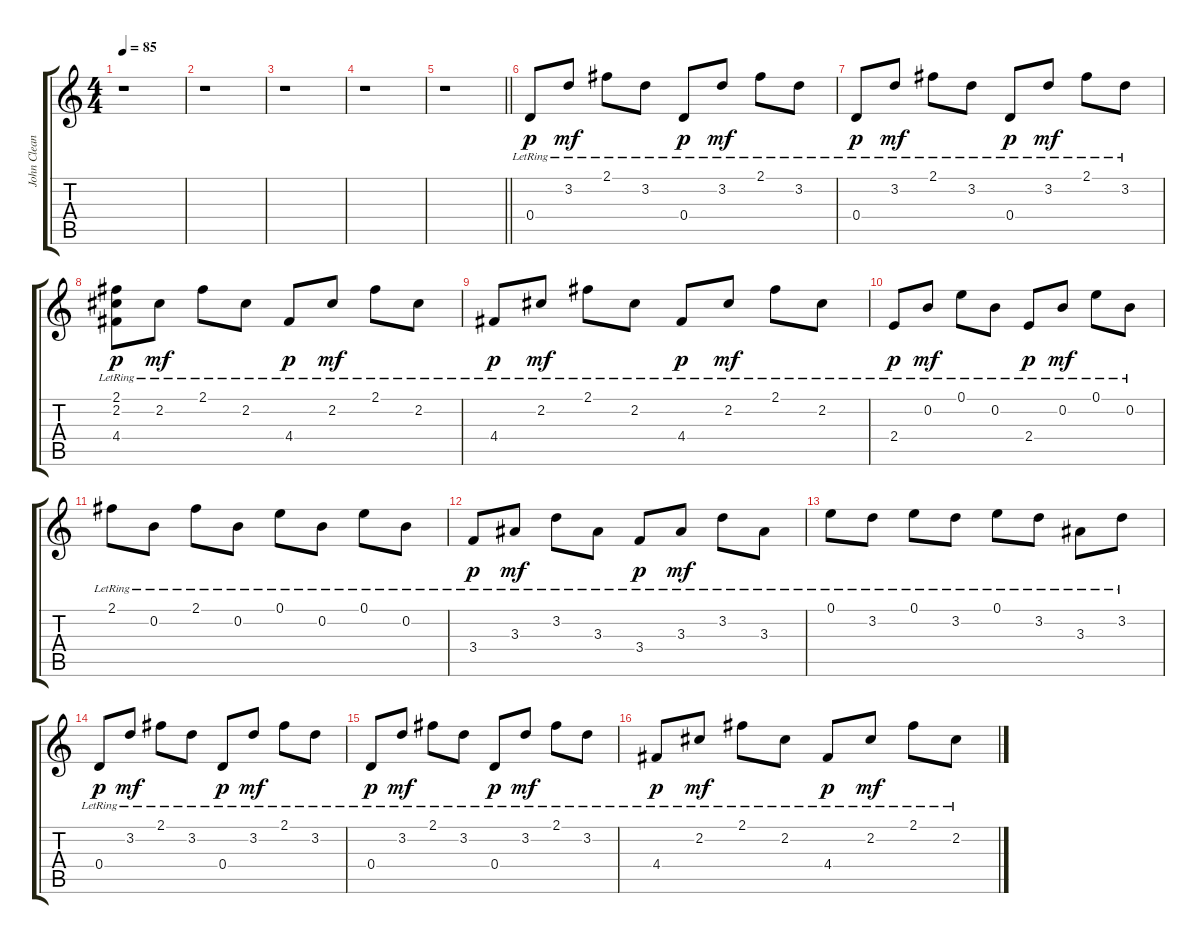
\track ("John Clean" "John Clean") {instrument electricguitarclean}
\staff {score tabs}
\tuning (E4 B3 G3 D3 A2 E2) {hide}
\ts (4 4)
\tempo 85
\clef g2
\ks c
r.1{dy mf} |
r.1 |
r.1 |
r.1 |
\barLineRight lightlight
r.1 |
0.4{lr}.8{dy p} 3.2{lr}.8{dy mf} 2.1{lr}.8 3.2{lr}.8 0.4{lr}.8{dy p} 3.2{lr}.8{dy mf} 2.1{lr}.8 3.2{lr}.8 |
0.4{lr}.8{dy p} 3.2{lr}.8{dy mf} 2.1{lr}.8 3.2{lr}.8 0.4{lr}.8{dy p} 3.2{lr}.8{dy mf} 2.1{lr}.8 3.2{lr}.8 |
(2.1 2.2 4.4{lr}).8{dy p} 2.2{lr}.8{dy mf} 2.1{lr}.8 2.2{lr}.8 4.4{lr}.8{dy p} 2.2{lr}.8{dy mf} 2.1{lr}.8 2.2{lr}.8 |
4.4{lr}.8{dy p} 2.2{lr}.8{dy mf} 2.1{lr}.8 2.2{lr}.8 4.4{lr}.8{dy p} 2.2{lr}.8{dy mf} 2.1{lr}.8 2.2{lr}.8 |
2.4{lr}.8{dy p} 0.2{lr}.8{dy mf} 0.1{lr}.8 0.2{lr}.8 2.4{lr}.8{dy p} 0.2{lr}.8{dy mf} 0.1{lr}.8 0.2{lr}.8 |
2.1{lr}.8 0.2{lr}.8 2.1{lr}.8 0.2{lr}.8 0.1{lr}.8 0.2{lr}.8 0.1{lr}.8 0.2{lr}.8 |
3.4{lr}.8{dy p} 3.3{lr}.8{dy mf} 3.2{lr}.8 3.3{lr}.8 3.4{lr}.8{dy p} 3.3{lr}.8{dy mf} 3.2{lr}.8 3.3{lr}.8 |
0.1{lr}.8 3.2{lr}.8 0.1{lr}.8 3.2{lr}.8 0.1{lr}.8 3.2{lr}.8 3.3{lr}.8 3.2{lr}.8 |
0.4{lr}.8{dy p} 3.2{lr}.8{dy mf} 2.1{lr}.8 3.2{lr}.8 0.4{lr}.8{dy p} 3.2{lr}.8{dy mf} 2.1{lr}.8 3.2{lr}.8 |
0.4{lr}.8{dy p} 3.2{lr}.8{dy mf} 2.1{lr}.8 3.2{lr}.8 0.4{lr}.8{dy p} 3.2{lr}.8{dy mf} 2.1{lr}.8 3.2{lr}.8 |
4.4{lr}.8{dy p} 2.2{lr}.8{dy mf} 2.1{lr}.8 2.2{lr}.8 4.4{lr}.8{dy p} 2.2{lr}.8{dy mf} 2.1{lr}.8 2.2{lr}.8
